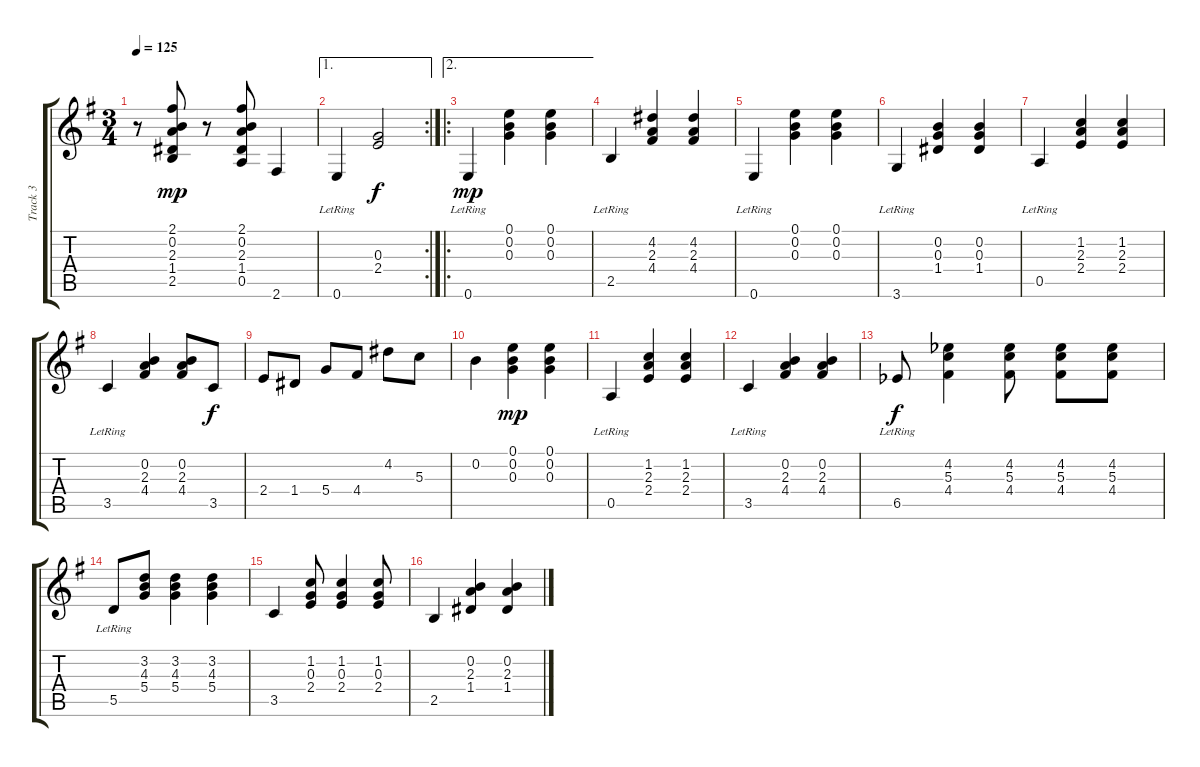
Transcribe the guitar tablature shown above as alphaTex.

\track ("Track 3" "Track 3") {instrument acousticguitarnylon}
\staff {score tabs}
\tuning (E4 B3 G3 D3 A2 E2) {hide}
\ts (3 4)
\tempo 125
\clef g2
\ks eminor
r.8{dy mp} (2.1 0.2 2.3 1.4 2.5).8 r.8 (2.1 0.2 2.3 1.4 0.5).8 2.6.4 |
\ae 1
\rc 2
0.6{lr}.4 (0.3 2.4).2{dy f} |
\ae 2
\ro
0.6{lr}.4{dy mp} (0.1 0.2 0.3).4 (0.1 0.2 0.3).4 |
2.5{lr}.4 (4.2 2.3 4.4).4 (4.2 2.3 4.4).4 |
0.6{lr}.4 (0.1 0.2 0.3).4 (0.1 0.2 0.3).4 |
3.6{lr}.4 (0.2 0.3 1.4).4 (0.2 0.3 1.4).4 |
0.5{lr}.4 (1.2 2.3 2.4).4 (1.2 2.3 2.4).4 |
3.5{lr}.4 (0.2 2.3 4.4).4 (0.2 2.3 4.4).8 3.5.8{dy f} |
2.4.8 1.4.8 5.4.8 4.4.8 4.2.8 5.3.8 |
0.2.4 (0.1 0.2 0.3).4{dy mp} (0.1 0.2 0.3).4 |
0.5{lr}.4 (1.2 2.3 2.4).4 (1.2 2.3 2.4).4 |
3.5{lr}.4 (0.2 2.3 4.4).4 (0.2 2.3 4.4).4 |
6.5{lr acc b}.8{dy f} (4.2{acc b} 5.3 4.4).4 (4.2{acc b} 5.3 4.4).8 (4.2{acc b} 5.3 4.4).8 (4.2{acc b} 5.3 4.4).8 |
5.5{lr}.8 (3.2 4.3 5.4).8 (3.2 4.3 5.4).4 (3.2 4.3 5.4).4 |
3.5.4 (1.2 0.3 2.4).8 (1.2 0.3 2.4).4 (1.2 0.3 2.4).8 |
2.5.4 (0.2 2.3 1.4).4 (0.2 2.3 1.4).4
